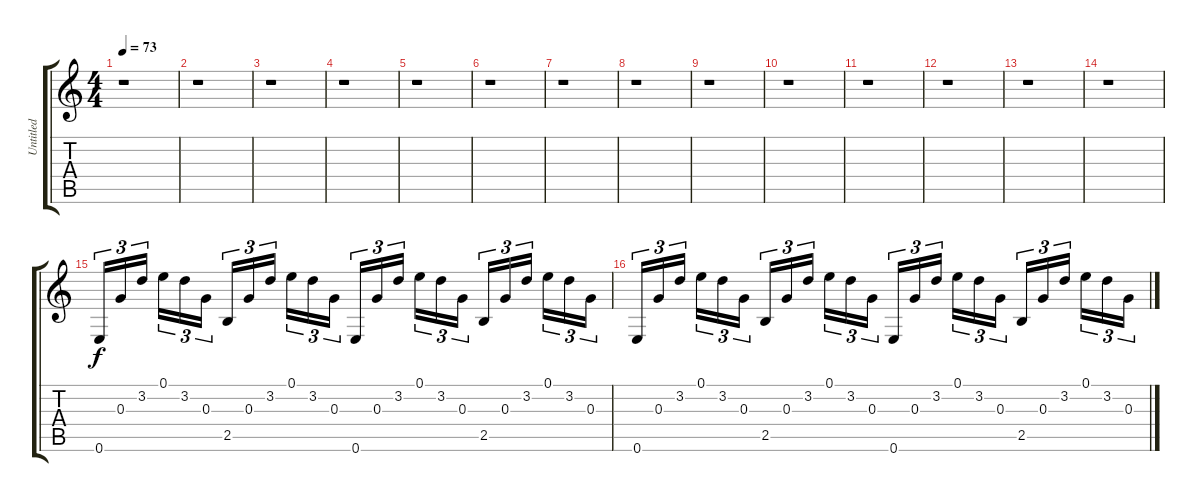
\track ("Untitled" "Untitled") {instrument acousticguitarsteel}
\staff {score tabs}
\tuning (E4 B3 G3 D3 A2 E2) {hide}
\ts (4 4)
\tempo 73
\clef g2
\ks c
r.1{dy f} |
r.1 |
r.1 |
r.1 |
r.1 |
r.1 |
r.1 |
r.1 |
r.1 |
r.1 |
r.1 |
r.1 |
r.1 |
r.1 |
0.6.16{tu (3 2)} 0.3.16{tu (3 2)} 3.2.16{tu (3 2) beam splitsecondary} 0.1.16{tu (3 2)} 3.2.16{tu (3 2)} 0.3.16{tu (3 2)} 2.5.16{tu (3 2)} 0.3.16{tu (3 2)} 3.2.16{tu (3 2) beam splitsecondary} 0.1.16{tu (3 2)} 3.2.16{tu (3 2)} 0.3.16{tu (3 2)} 0.6.16{tu (3 2)} 0.3.16{tu (3 2)} 3.2.16{tu (3 2) beam splitsecondary} 0.1.16{tu (3 2)} 3.2.16{tu (3 2)} 0.3.16{tu (3 2)} 2.5.16{tu (3 2)} 0.3.16{tu (3 2)} 3.2.16{tu (3 2) beam splitsecondary} 0.1.16{tu (3 2)} 3.2.16{tu (3 2)} 0.3.16{tu (3 2)} |
0.6.16{tu (3 2)} 0.3.16{tu (3 2)} 3.2.16{tu (3 2) beam splitsecondary} 0.1.16{tu (3 2)} 3.2.16{tu (3 2)} 0.3.16{tu (3 2)} 2.5.16{tu (3 2)} 0.3.16{tu (3 2)} 3.2.16{tu (3 2) beam splitsecondary} 0.1.16{tu (3 2)} 3.2.16{tu (3 2)} 0.3.16{tu (3 2)} 0.6.16{tu (3 2)} 0.3.16{tu (3 2)} 3.2.16{tu (3 2) beam splitsecondary} 0.1.16{tu (3 2)} 3.2.16{tu (3 2)} 0.3.16{tu (3 2)} 2.5.16{tu (3 2)} 0.3.16{tu (3 2)} 3.2.16{tu (3 2) beam splitsecondary} 0.1.16{tu (3 2)} 3.2.16{tu (3 2)} 0.3.16{tu (3 2)}
